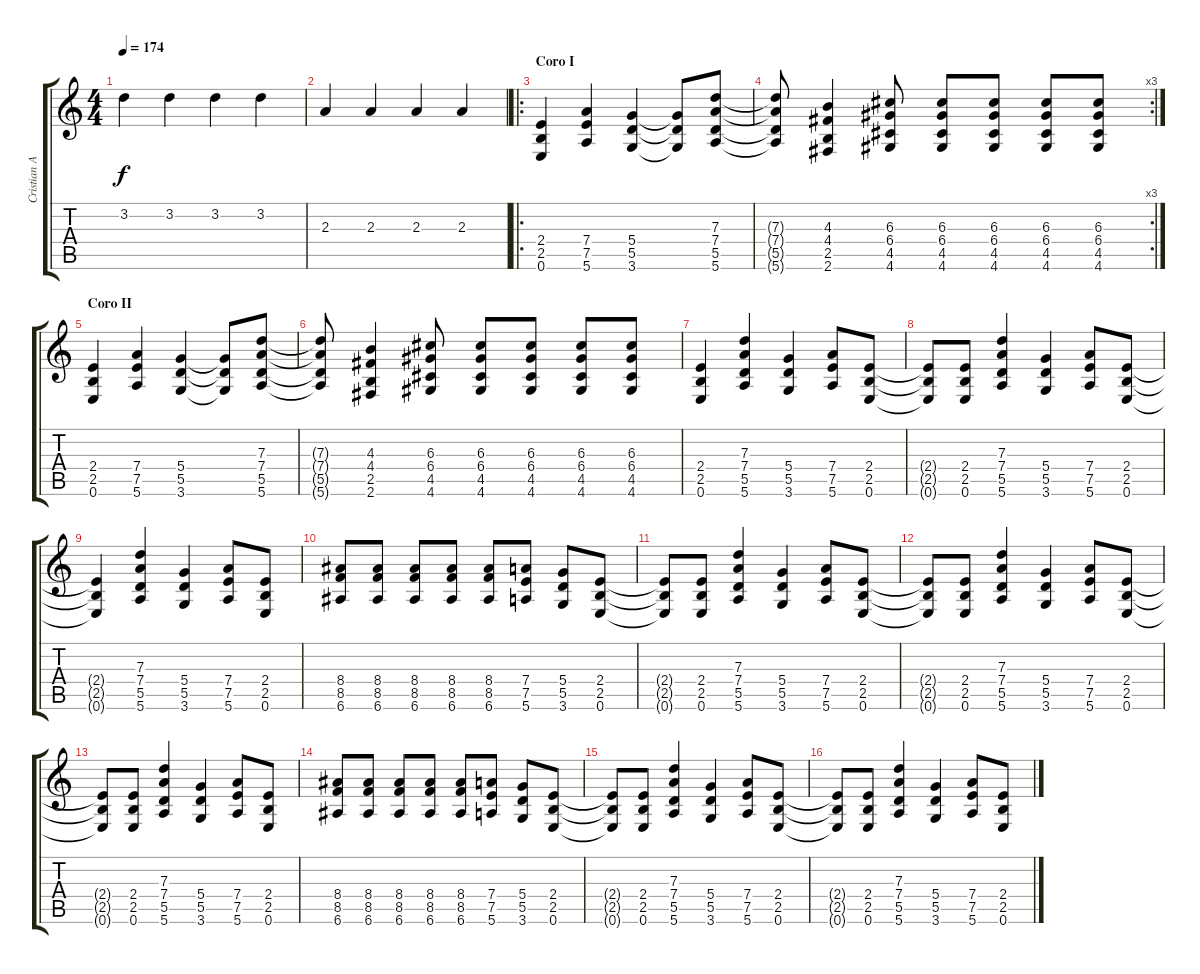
\track ("Cristian Aldana (Guitarra 2)" "Cristian A") {instrument distortionguitar}
\staff {score tabs}
\tuning (E4 B3 G3 D3 A2 E2) {hide}
\ts (4 4)
\tempo 174
\clef g2
\ks c
3.2.4{dy f} 3.2.4 3.2.4 3.2.4 |
2.3.4 2.3.4 2.3.4 2.3.4 |
\ro
\section ("" "Coro I")
(2.4 2.5 0.6).4{instrument distortionguitar} (7.4 7.5 5.6).4 (5.4 5.5 3.6).4 (5.4{t} 5.5{t} 3.6{t}).8 (7.3 7.4 5.5 5.6).8 |
\rc 3
(7.3{t} 7.4{t} 5.5{t} 5.6{t}).8 (4.3 4.4 2.5 2.6).4 (6.3 6.4 4.5 4.6).8 (6.3 6.4 4.5 4.6).8 (6.3 6.4 4.5 4.6).8 (6.3 6.4 4.5 4.6).8 (6.3 6.4 4.5 4.6).8 |
\section ("" "Coro II")
(2.4 2.5 0.6).4{instrument distortionguitar} (7.4 7.5 5.6).4 (5.4 5.5 3.6).4 (5.4{t} 5.5{t} 3.6{t}).8 (7.3 7.4 5.5 5.6).8 |
(7.3{t} 7.4{t} 5.5{t} 5.6{t}).8 (4.3 4.4 2.5 2.6).4 (6.3 6.4 4.5 4.6).8 (6.3 6.4 4.5 4.6).8 (6.3 6.4 4.5 4.6).8 (6.3 6.4 4.5 4.6).8 (6.3 6.4 4.5 4.6).8 |
(2.4 2.5 0.6).4 (7.3 7.4 5.5 5.6).4 (5.4 5.5 3.6).4 (7.4 7.5 5.6).8 (2.4 2.5 0.6).8 |
(2.4{t} 2.5{t} 0.6{t}).8 (2.4 2.5 0.6).8 (7.3 7.4 5.5 5.6).4 (5.4 5.5 3.6).4 (7.4 7.5 5.6).8 (2.4 2.5 0.6).8 |
(2.4{t} 2.5{t} 0.6{t}).4 (7.3 7.4 5.5 5.6).4 (5.4 5.5 3.6).4 (7.4 7.5 5.6).8 (2.4 2.5 0.6).8 |
(8.4 8.5 6.6).8 (8.4 8.5 6.6).8 (8.4 8.5 6.6).8 (8.4 8.5 6.6).8 (8.4 8.5 6.6).8 (7.4 7.5 5.6).8 (5.4 5.5 3.6).8 (2.4 2.5 0.6).8 |
(2.4{t} 2.5{t} 0.6{t}).8 (2.4 2.5 0.6).8 (7.3 7.4 5.5 5.6).4 (5.4 5.5 3.6).4 (7.4 7.5 5.6).8 (2.4 2.5 0.6).8 |
(2.4{t} 2.5{t} 0.6{t}).8 (2.4 2.5 0.6).8 (7.3 7.4 5.5 5.6).4 (5.4 5.5 3.6).4 (7.4 7.5 5.6).8 (2.4 2.5 0.6).8 |
(2.4{t} 2.5{t} 0.6{t}).8 (2.4 2.5 0.6).8 (7.3 7.4 5.5 5.6).4 (5.4 5.5 3.6).4 (7.4 7.5 5.6).8 (2.4 2.5 0.6).8 |
(8.4 8.5 6.6).8 (8.4 8.5 6.6).8 (8.4 8.5 6.6).8 (8.4 8.5 6.6).8 (8.4 8.5 6.6).8 (7.4 7.5 5.6).8 (5.4 5.5 3.6).8 (2.4 2.5 0.6).8 |
(2.4{t} 2.5{t} 0.6{t}).8 (2.4 2.5 0.6).8 (7.3 7.4 5.5 5.6).4 (5.4 5.5 3.6).4 (7.4 7.5 5.6).8 (2.4 2.5 0.6).8 |
(2.4{t} 2.5{t} 0.6{t}).8 (2.4 2.5 0.6).8 (7.3 7.4 5.5 5.6).4 (5.4 5.5 3.6).4 (7.4 7.5 5.6).8 (2.4 2.5 0.6).8
